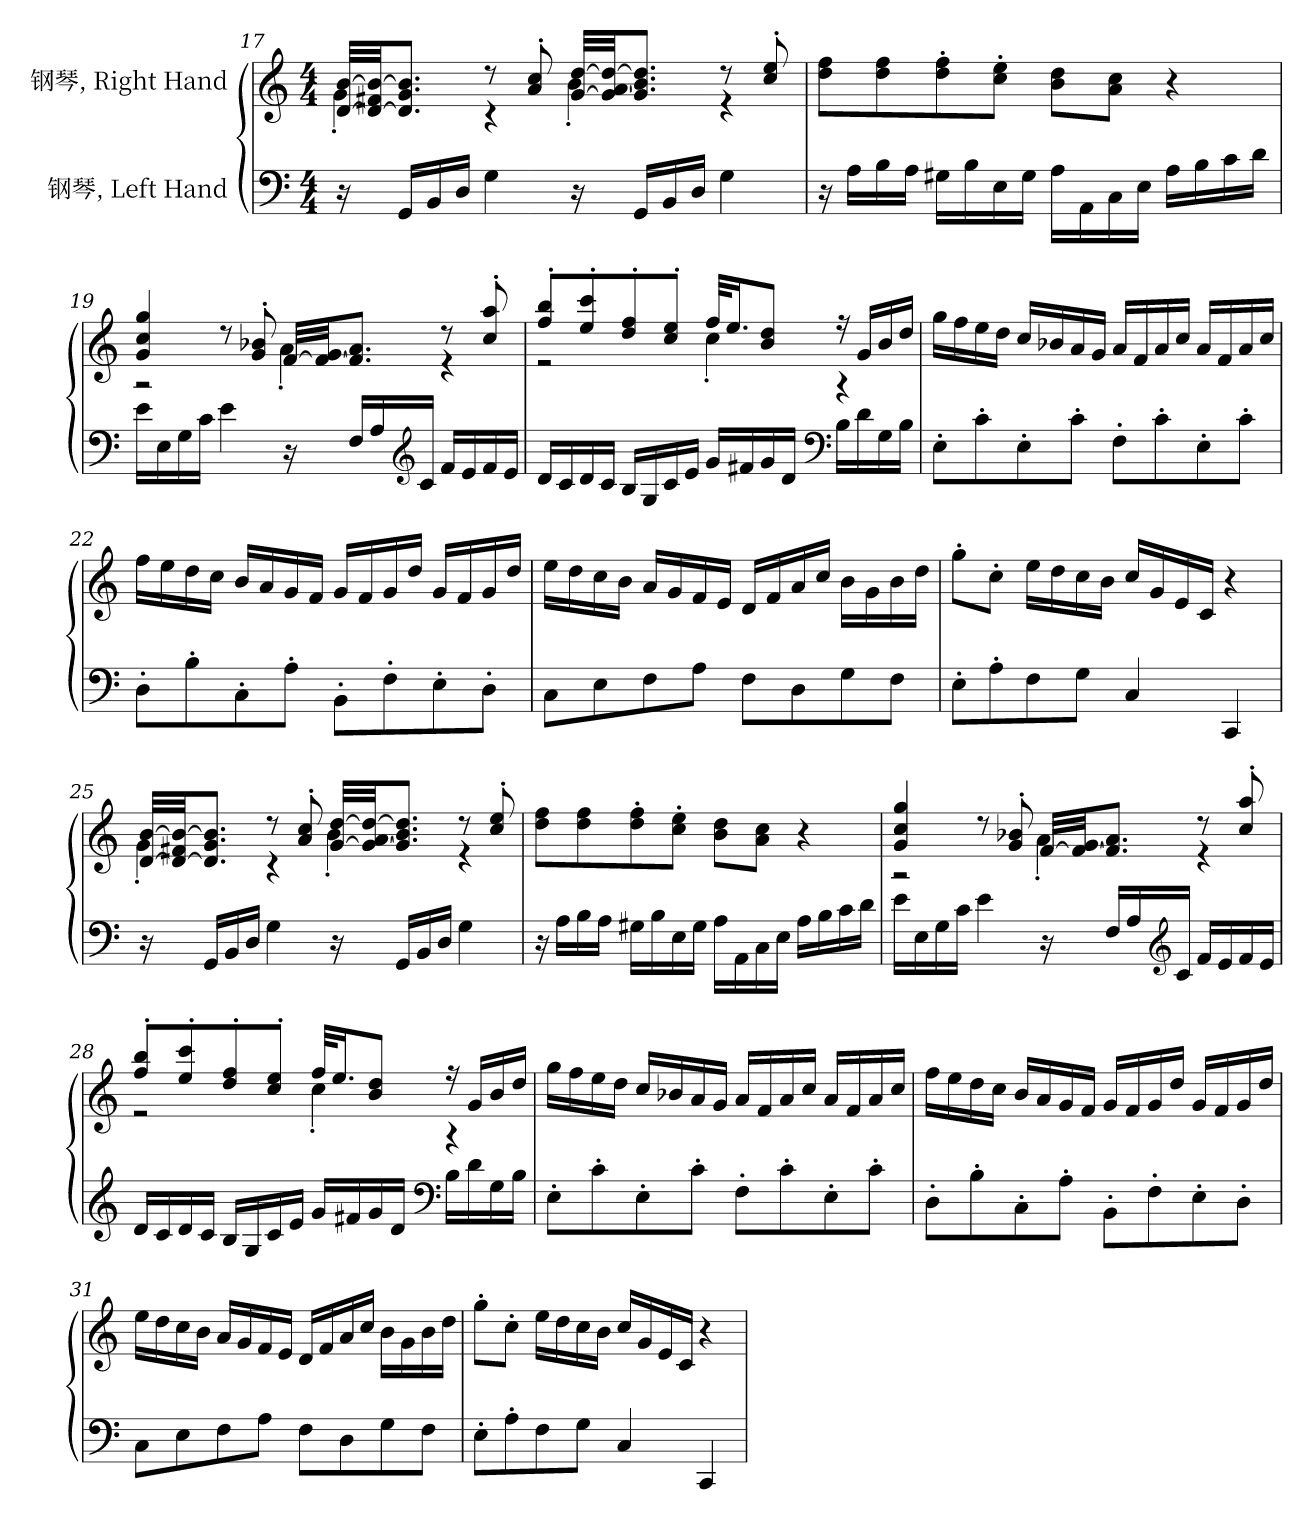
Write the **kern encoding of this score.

**kern	**kern
*part2	*part1
*staff2	*staff1
*I"钢琴, Left Hand	*I"钢琴, Right Hand
!!LO:LB:g=z
*clefF4	*clefG2
*k[]	*k[]
*M4/4	*M4/4
=17	=17
*	*^
16r	[32d/ [32b/LLL	4g'\
.	32d/_ 32f#X/ 32b/_JJ	.
16GG/LL	8.d/] 8.g/ 8.b/]J	.
16BB/	.	.
16D/JJ	.	.
4G\	8r	4r
.	8a/' 8cc/'	.
16r	[32g/ [32dd/LLL	4b'\
.	32g/_ 32a/ 32dd/_JJ	.
16GG/LL	8.g/] 8.b/ 8.dd/]J	.
16BB/	.	.
16D/JJ	.	.
4G\	8r	4r
.	8cc/' 8ee/'	.
*	*v	*v
=18	=18
16r	8dd\ 8ff\L
16A\LL	.
16B\	8dd\ 8ff\
16A\JJ	.
16G#X\LL	8dd\' 8ff\'
16B\	.
16E\	8cc\' 8ee\'J
16G#\JJ	.
16A\LL	8b\ 8dd\L
16AA\	.
16C\	8a\ 8cc\J
16E\JJ	.
16A\LL	4r
16B\	.
16c\	.
16d\JJ	.
!!LO:LB:g=z
=19	=19
*	*^
16e\LL	4g/ 4cc/ 4gg/	2r
16E\	.	.
16G\	.	.
16c\JJ	.	.
4e\	8r	.
.	8g/' 8b-X/'	.
16r	[32f/LLL	4a'\
.	32f/_ 32g/JJ	.
16F/LL	8.f/] 8.a/J	.
16A/	.	.
*clefG2	*	*
16c/JJ	.	.
16f/LL	8r	4r
16e/	.	.
16f/	8cc/' 8aa/'	.
16e/JJ	.	.
=20	=20	=20
16d/LL	8ff/' 8bb/'L	2r
16c/	.	.
16d/	8ee/' 8ccc/'	.
16c/JJ	.	.
16B/LL	8dd/' 8ff/'	.
16G/	.	.
16c/	8cc/' 8ee/'J	.
16e/JJ	.	.
16g/LL	32ff/KLL	4cc'\
.	16.ee/J	.
16f#X/	.	.
16g/	8b/ 8dd/J	.
16d/JJ	.	.
*clefF4	*	*
16B\LL	16r	4r
16d\	16g/LL	.
16G\	16b/	.
16B\JJ	16dd/JJ	.
*	*v	*v
!!LO:LB:g=z
=21	=21
8E'\L	16gg\LL
.	16ff\
8c'\	16ee\
.	16dd\JJ
8E'\	16cc/LL
.	16b-X/
8c'\J	16a/
.	16g/JJ
8F'\L	16a/LL
.	16f/
8c'\	16a/
.	16cc/JJ
8E'\	16a/LL
.	16f/
8c'\J	16a/
.	16cc/JJ
=22	=22
8D'\L	16ff\LL
.	16ee\
8B'\	16dd\
.	16cc\JJ
8C'\	16b/LL
.	16a/
8A'\J	16g/
.	16f/JJ
8BB'\L	16g/LL
.	16f/
8F'\	16g/
.	16dd/JJ
8E'\	16g/LL
.	16f/
8D'\J	16g/
.	16dd/JJ
!!LO:LB:g=z
=23	=23
8C\L	16ee\LL
.	16dd\
8E\	16cc\
.	16b\JJ
8F\	16a/LL
.	16g/
8A\J	16f/
.	16e/JJ
8F\L	16d/LL
.	16f/
8D\	16a/
.	16cc/JJ
8G\	16b\LL
.	16g\
8F\J	16b\
.	16dd\JJ
=24	=24
8E'\L	8gg'\L
8A'\	8cc'\J
8F\	16ee\LL
.	16dd\
8G\J	16cc\
.	16b\JJ
4C/	16cc/LL
.	16g/
.	16e/
.	16c/JJ
4CC/	4r
=25	=25
*	*^
16r	[32d/ [32b/LLL	4g'\
.	32d/_ 32f#X/ 32b/_JJ	.
16GG/LL	8.d/] 8.g/ 8.b/]J	.
16BB/	.	.
16D/JJ	.	.
4G\	8r	4r
.	8a/' 8cc/'	.
16r	[32g/ [32dd/LLL	4b'\
.	32g/_ 32a/ 32dd/_JJ	.
16GG/LL	8.g/] 8.b/ 8.dd/]J	.
16BB/	.	.
16D/JJ	.	.
4G\	8r	4r
.	8cc/' 8ee/'	.
*	*v	*v
!!LO:PB:g=z
=26	=26
16r	8dd\ 8ff\L
16A\LL	.
16B\	8dd\ 8ff\
16A\JJ	.
16G#X\LL	8dd\' 8ff\'
16B\	.
16E\	8cc\' 8ee\'J
16G#\JJ	.
16A\LL	8b\ 8dd\L
16AA\	.
16C\	8a\ 8cc\J
16E\JJ	.
16A\LL	4r
16B\	.
16c\	.
16d\JJ	.
=27	=27
*	*^
16e\LL	4g/ 4cc/ 4gg/	2r
16E\	.	.
16G\	.	.
16c\JJ	.	.
4e\	8r	.
.	8g/' 8b-X/'	.
16r	[32f/LLL	4a'\
.	32f/_ 32g/JJ	.
16F/LL	8.f/] 8.a/J	.
16A/	.	.
*clefG2	*	*
16c/JJ	.	.
16f/LL	8r	4r
16e/	.	.
16f/	8cc/' 8aa/'	.
16e/JJ	.	.
!!LO:LB:g=z	!!
=28	=28	=28
16d/LL	8ff/' 8bb/'L	2r
16c/	.	.
16d/	8ee/' 8ccc/'	.
16c/JJ	.	.
16B/LL	8dd/' 8ff/'	.
16G/	.	.
16c/	8cc/' 8ee/'J	.
16e/JJ	.	.
16g/LL	32ff/KLL	4cc'\
.	16.ee/J	.
16f#X/	.	.
16g/	8b/ 8dd/J	.
16d/JJ	.	.
*clefF4	*	*
16B\LL	16r	4r
16d\	16g/LL	.
16G\	16b/	.
16B\JJ	16dd/JJ	.
*	*v	*v
=29	=29
8E'\L	16gg\LL
.	16ff\
8c'\	16ee\
.	16dd\JJ
8E'\	16cc/LL
.	16b-X/
8c'\J	16a/
.	16g/JJ
8F'\L	16a/LL
.	16f/
8c'\	16a/
.	16cc/JJ
8E'\	16a/LL
.	16f/
8c'\J	16a/
.	16cc/JJ
!!LO:LB:g=z
=30	=30
8D'\L	16ff\LL
.	16ee\
8B'\	16dd\
.	16cc\JJ
8C'\	16b/LL
.	16a/
8A'\J	16g/
.	16f/JJ
8BB'\L	16g/LL
.	16f/
8F'\	16g/
.	16dd/JJ
8E'\	16g/LL
.	16f/
8D'\J	16g/
.	16dd/JJ
=31	=31
8C\L	16ee\LL
.	16dd\
8E\	16cc\
.	16b\JJ
8F\	16a/LL
.	16g/
8A\J	16f/
.	16e/JJ
8F\L	16d/LL
.	16f/
8D\	16a/
.	16cc/JJ
8G\	16b\LL
.	16g\
8F\J	16b\
.	16dd\JJ
=32	=32
8E'\L	8gg'\L
8A'\	8cc'\J
8F\	16ee\LL
.	16dd\
8G\J	16cc\
.	16b\JJ
4C/	16cc/LL
.	16g/
.	16e/
.	16c/JJ
4CC/	4r
=	=
*-	*-
